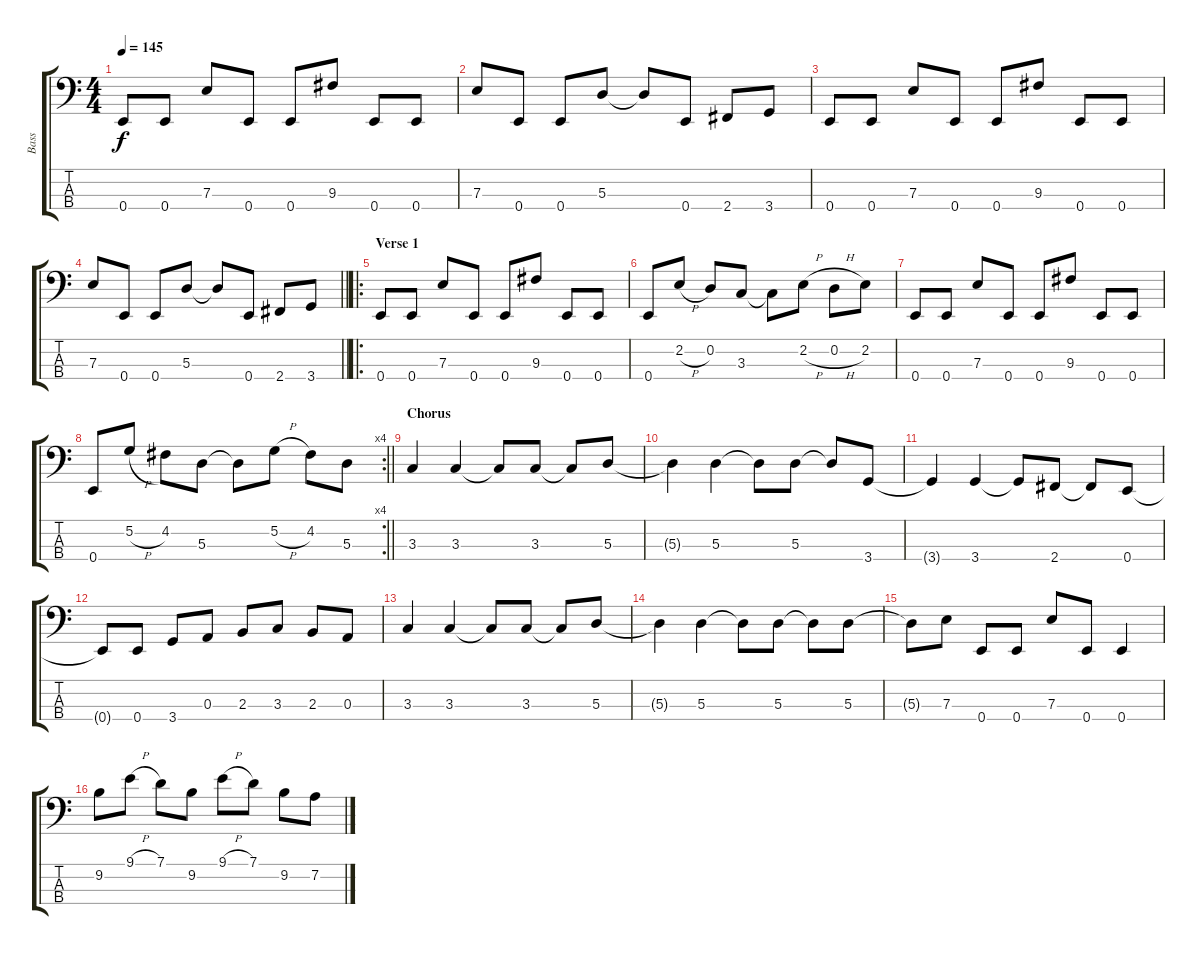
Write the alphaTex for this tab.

\track ("Bass" "Bass") {instrument electricbassfinger}
\staff {score tabs}
\tuning (G2 D2 A1 E1) {hide}
\ts (4 4)
\tempo 145
\clef f4
\ks c
0.4.8{dy f} 0.4.8 7.3.8 0.4.8 0.4.8 9.3.8 0.4.8 0.4.8 |
7.3.8 0.4.8 0.4.8 5.3.8 5.3{t}.8 0.4.8 2.4.8 3.4.8 |
0.4.8 0.4.8 7.3.8 0.4.8 0.4.8 9.3.8 0.4.8 0.4.8 |
\barLineRight lightlight
7.3.8 0.4.8 0.4.8 5.3.8 5.3{t}.8 0.4.8 2.4.8 3.4.8 |
\ro
\section ("" "Verse 1")
0.4.8 0.4.8 7.3.8 0.4.8 0.4.8 9.3.8 0.4.8 0.4.8 |
0.4.8 2.2{h}.8 0.2.8 3.3.8 3.3{t}.8 2.2{h}.8 0.2{h}.8 2.2.8 |
0.4.8 0.4.8 7.3.8 0.4.8 0.4.8 9.3.8 0.4.8 0.4.8 |
\rc 4
\barLineRight lightlight
0.4.8 5.2{h}.8 4.2.8 5.3.8 5.3{t}.8 5.2{h}.8 4.2.8 5.3.8 |
\section ("" "Chorus")
3.3.4 3.3.4 3.3{t}.8 3.3.8 3.3{t}.8 5.3.8 |
5.3{t}.4 5.3.4 5.3{t}.8 5.3.8 5.3{t}.8 3.4.8 |
3.4{t}.4 3.4.4 3.4{t}.8 2.4.8 2.4{t}.8 0.4.8 |
0.4{t}.8 0.4.8 3.4.8 0.3.8 2.3.8 3.3.8 2.3.8 0.3.8 |
3.3.4 3.3.4 3.3{t}.8 3.3.8 3.3{t}.8 5.3.8 |
5.3{t}.4 5.3.4 5.3{t}.8 5.3.8 5.3{t}.8 5.3.8 |
5.3{t}.8 7.3.8 0.4.8 0.4.8 7.3.8 0.4.8 0.4.4 |
9.2.8 9.1{h}.8 7.1.8 9.2.8 9.1{h}.8 7.1.8 9.2.8 7.2.8
